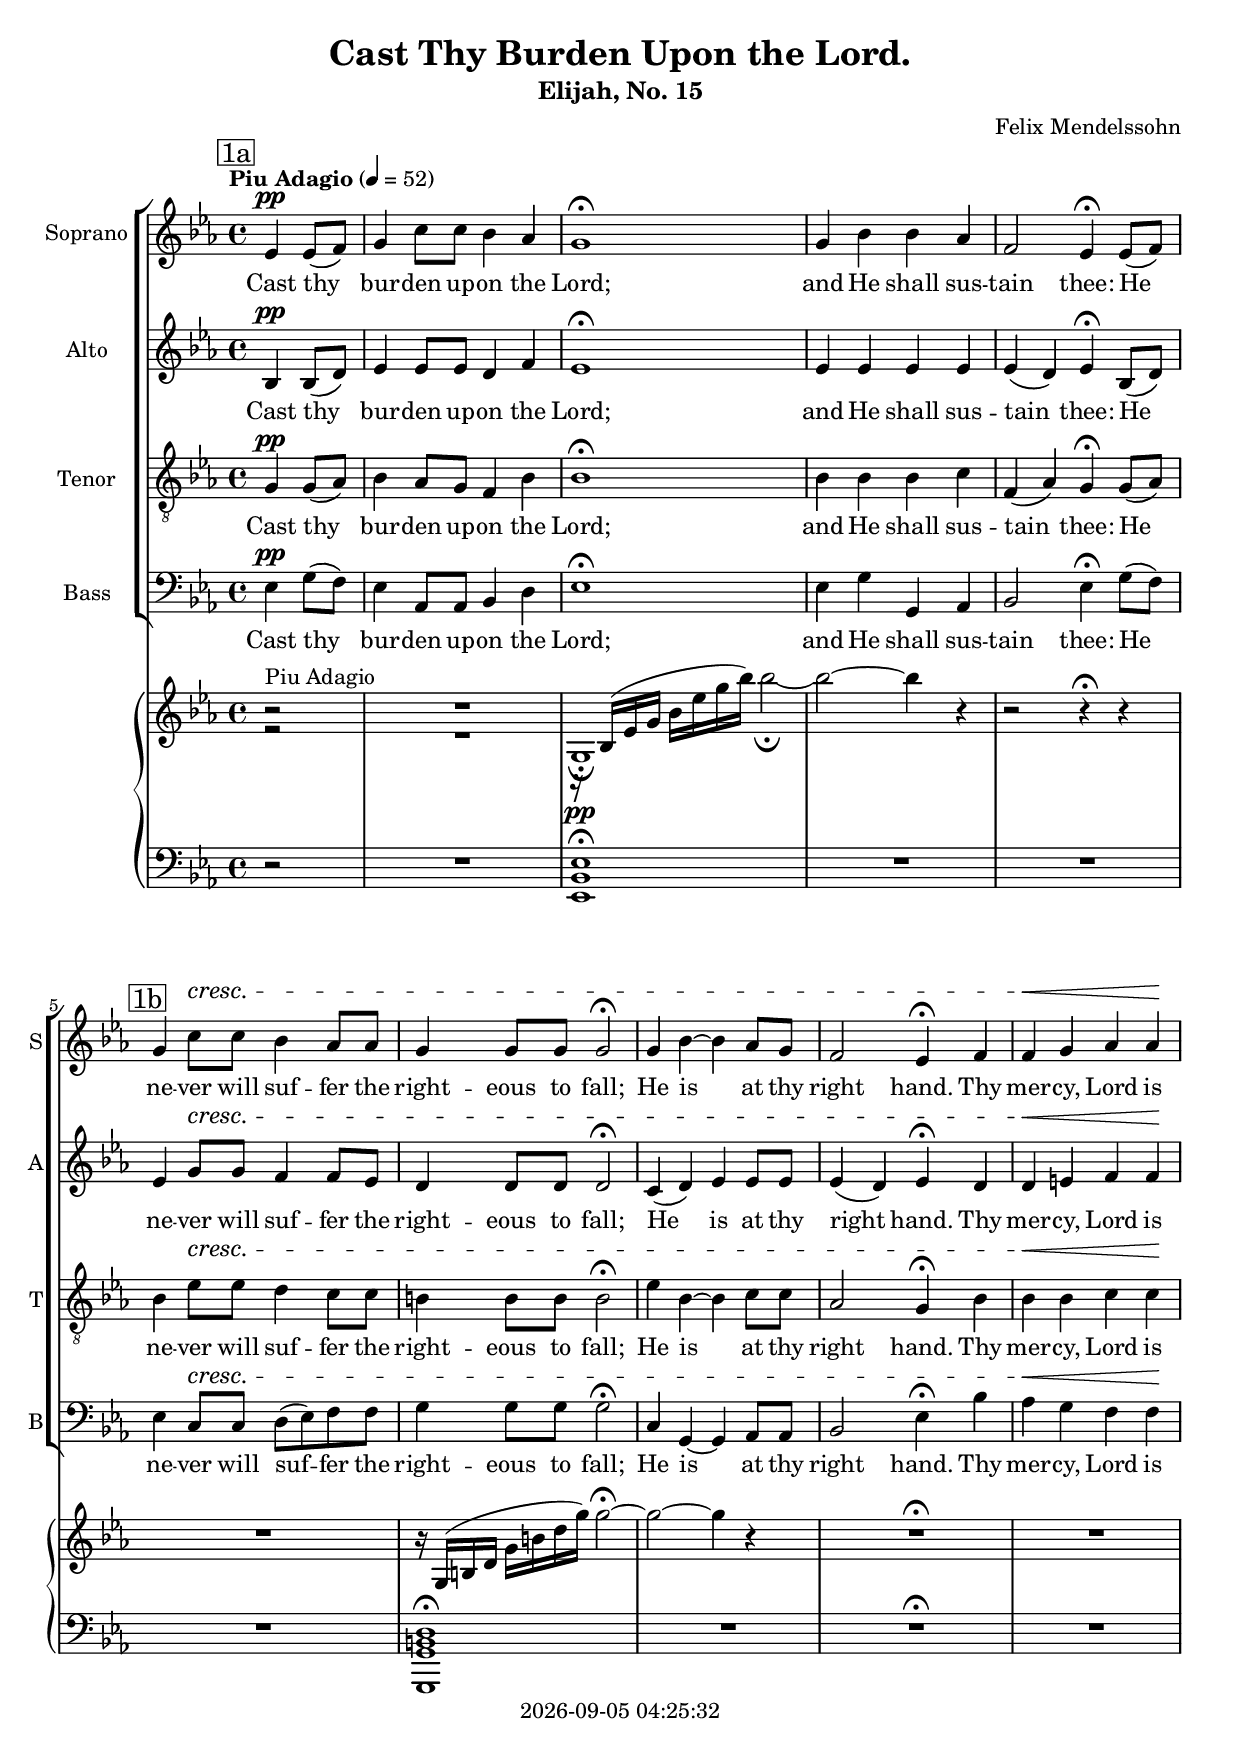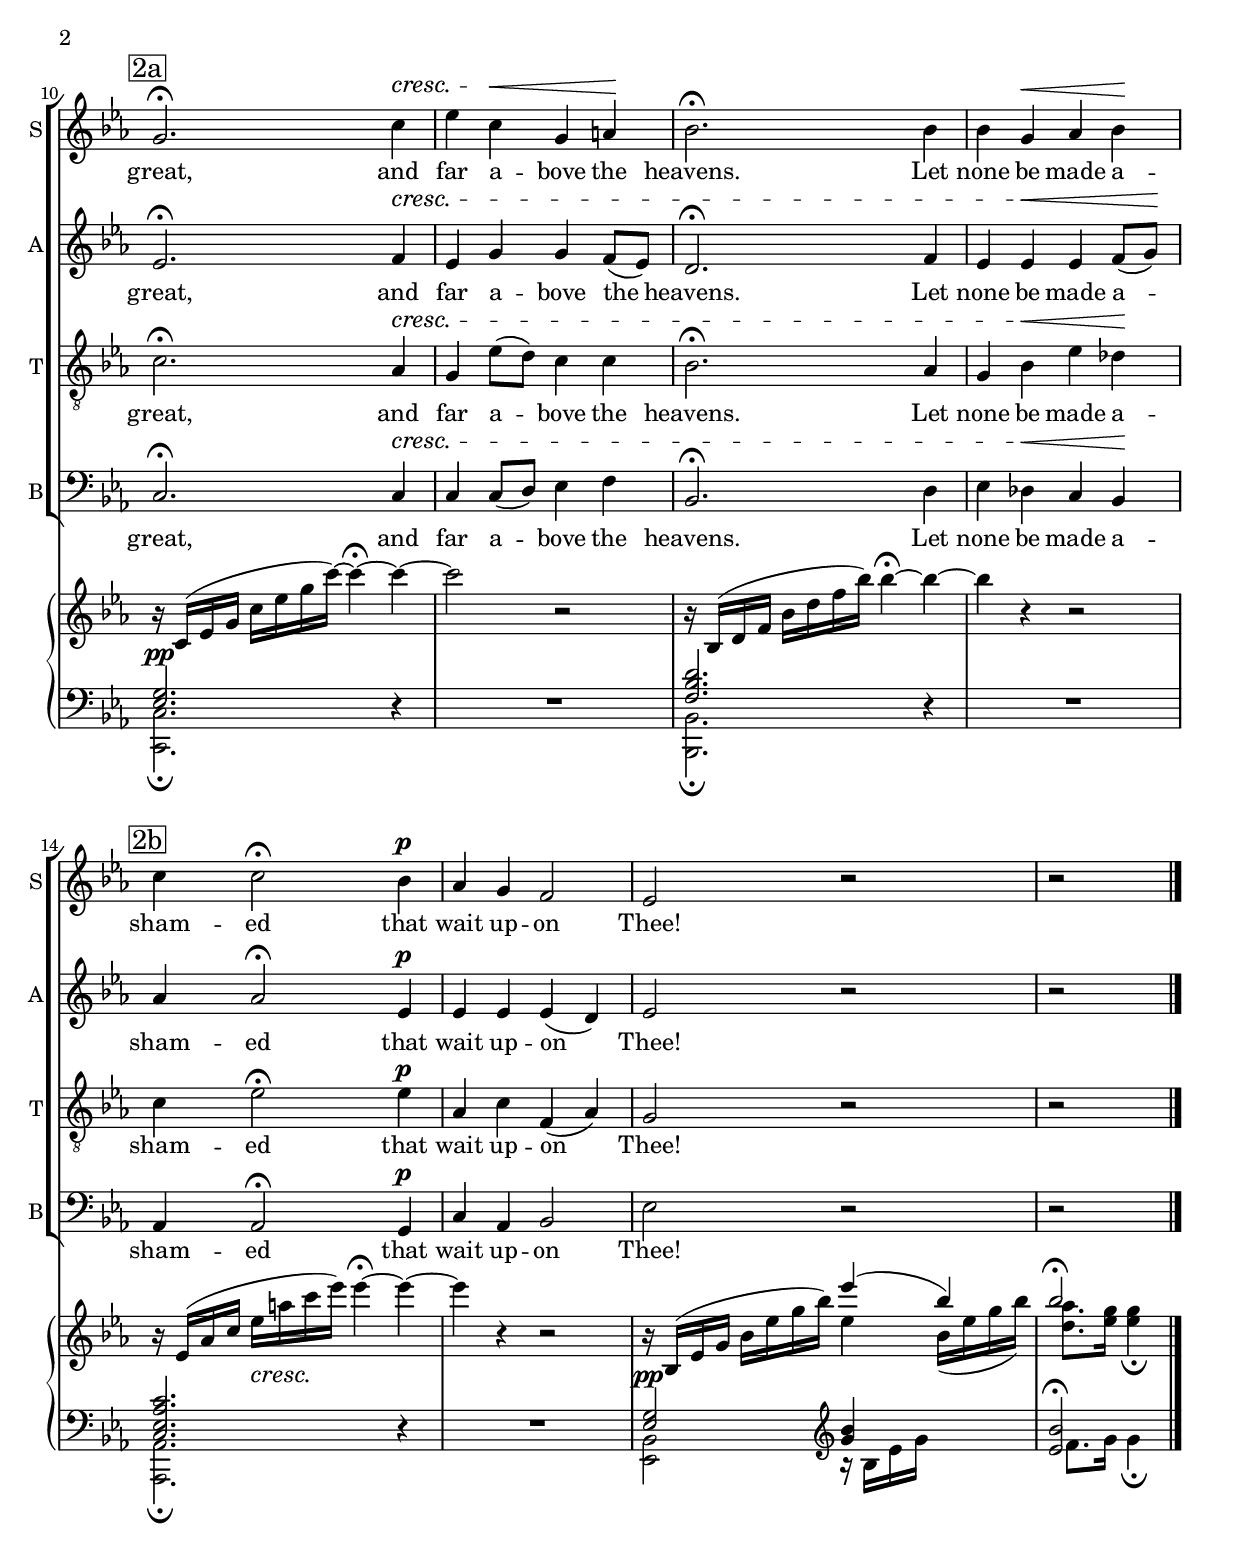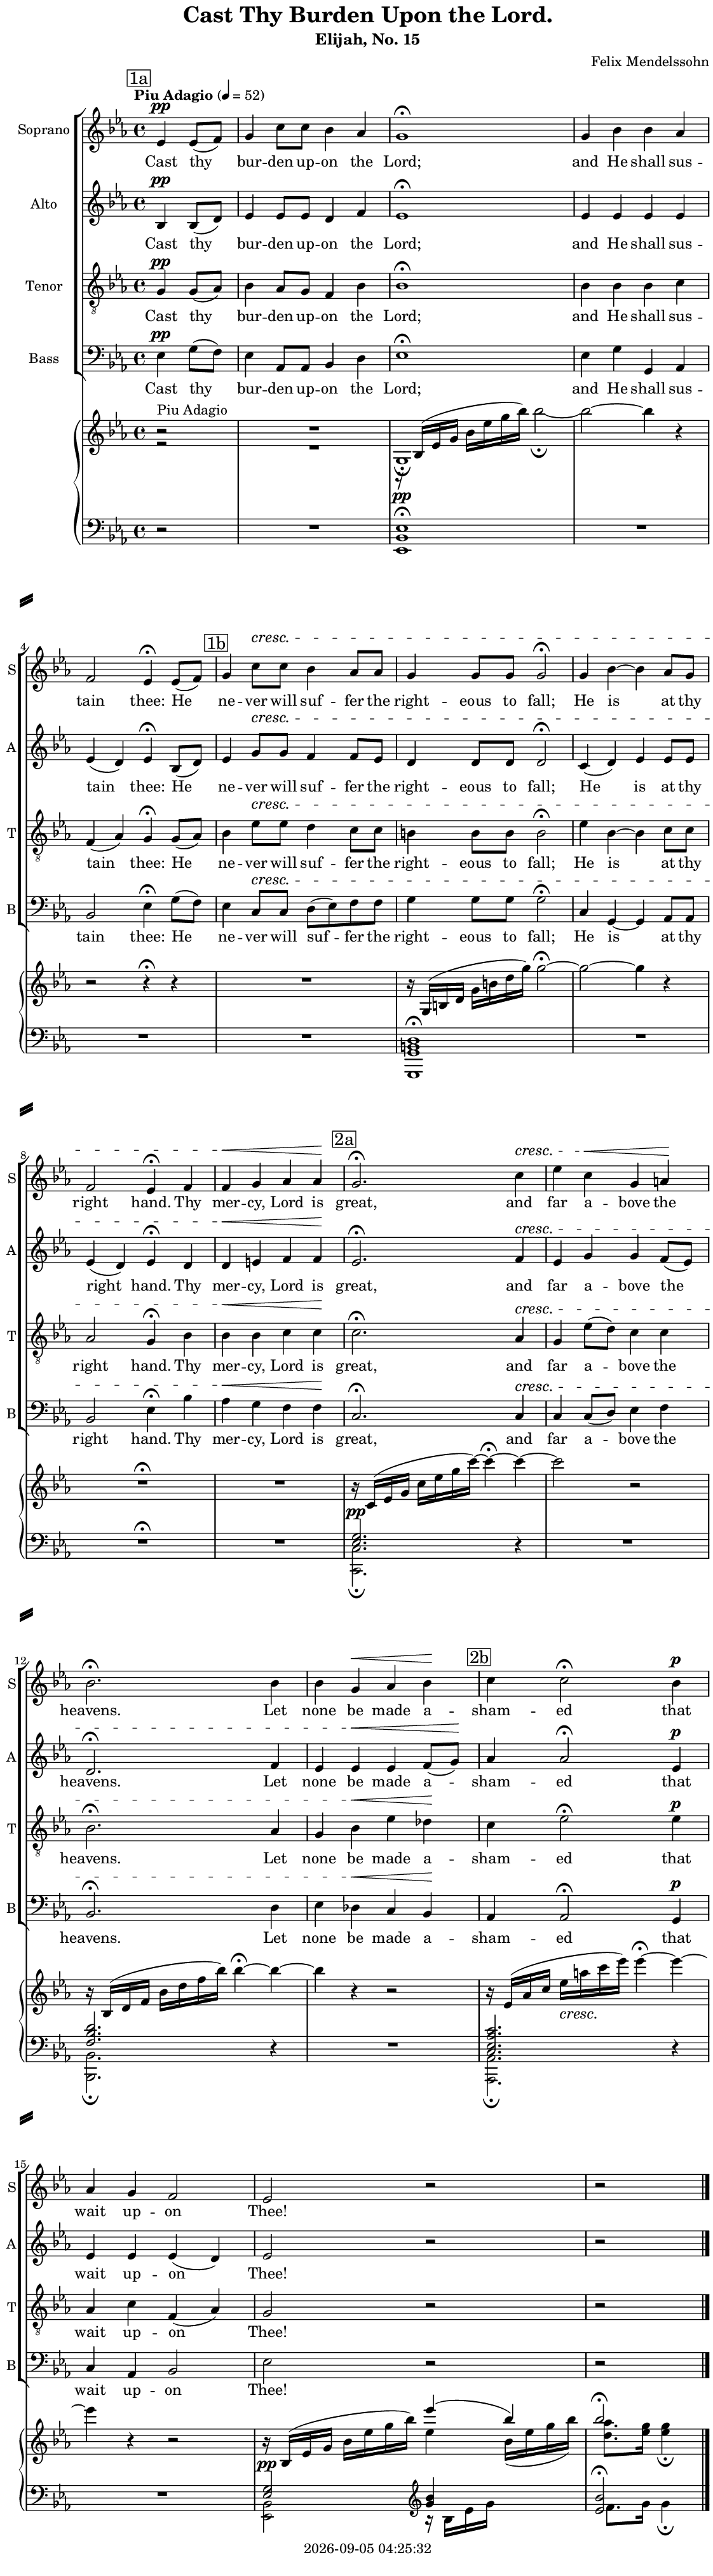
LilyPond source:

\version "2.22.0"

\include "predefined-guitar-fretboards.ly"
\include "articulate.ly"

today = #(strftime "%Y-%m-%d %H:%M:%S" (localtime (current-time)))

\header {
% centered at top
%  dedication  = "dedication"
  title       = "Cast Thy Burden Upon the Lord."
  subtitle    = "Elijah, No. 15"
%  subsubtitle = "subsubtitle"
%  instrument  = "instrument"
  
% arrangement of following lines:
%
%  poet    composer
%  meter   arranger
%  piece       opus

  composer    = "Felix Mendelssohn"
%  arranger    = "arranger"
%  opus        = "opus"

%  poet        = "poet"
%  meter       = "meter"
%  piece       = "piece"

% centered at bottom
% tagline     = "tagline" % default lilypond version
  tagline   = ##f
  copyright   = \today
}

#(set-global-staff-size 19)

global = {
  \key ees \major
  \time 4/4
  \partial 2
}

TempoTrack = {
  \tempo "Piu Adagio" 4=52
  s2
  \set Score.tempoHideNote = ##t
  s1
  s2 \tempo 4=26 s2 \tempo 4=52
  s1
  s2 \tempo 4=13 s4 \tempo 4=52 s4
  s1 % 1b
  s2 \tempo 4=26 s2 \tempo 4=52
  s1
  s2 \tempo 4=13 s4 \tempo 4=52 s4
  s1
  s2 \tempo 4=13 s4 \tempo 4=52 s4 % 2a
  s1
  s2 \tempo 4=13 s4 \tempo 4=52 s4
  s1
  s2 \tempo 4=13 s4 \tempo 4=52 s4 % 2b
  s1
  s1
  s4 \tempo 4=13 s4
}

RehearsalTrack = {
%  \set Score.currentBarNumber = #5
  \mark \markup { \box "1a" } s2 s1*4
  \mark \markup { \box "1b" }    s1*5
  \mark \markup { \box "2a" }    s1*4
  \mark \markup { \box "2b" }    s1*3 s2
}

soprano = \relative {
  \global
  ees'4^\pp 8(f)
  g4 c8 8 bes4 aes
  g1\fermata
  g4 bes bes aes
  f2 ees4\fermata 8(f)
  g4 c8^\cresc 8 bes4 aes8 8 % 1b
  g4 8 8 2\fermata
  g4 bes~4 aes8 g
  f2 ees4\fermata f
  f4^\< g aes aes\!
  g2.\fermata c4^\cresc % 2a
  ees4 c^\< g a\!
  bes2.\fermata 4
  bes4 g^\< aes bes\!
  c4 2\fermata bes4^\p % 2b
  aes4 g f2
  ees2 r
  r2
  \bar "|."
}

words = \lyricmode {
  Cast thy bur -- den up -- on the Lord;
  and He shall sus -- tain thee:
  He ne -- ver will suf -- fer the right -- eous to fall;
  He is at thy right hand.
  Thy mer -- cy, Lord is great, and far a -- bove the heavens.
  Let none be made a -- sham -- ed that wait up -- on Thee!
}

wordsMidi = \lyricmode {
  "Cast " "thy " bur "den " up "on " "the " "Lord; "
  "\nand " "He " "shall " sus "tain " "thee: "
  "\nHe " ne "ver " "will " suf "fer " "the " right "eous " "to " "fall; "
  "\nHe " "is " "at " "thy " "right " "hand. "
  "\nThy " mer "cy, " "Lord " "is " "great, " "and " "far " a "bove " "the " "heavens. "
  "\nLet " "none " "be " "made " a sham "ed " "that " "wait " up "on " "Thee! "
}

alto = \relative {
  \global
  bes4^\pp 8(d)
  ees4 8 8 d4 f
  ees1\fermata
  ees4 4 4 4
  ees4(d) ees\fermata bes8(d)
  ees4 g8^\cresc 8 f4 8 ees % 1b
  d4 8 8 2\fermata
  c4(d) ees4 8 8
  ees4(d) ees\fermata d
  d4^\< e f f\!
  ees2.\fermata f4^\cresc % 2a
  ees4 g g f8(ees)
  d2.\fermata f4
  ees4 4^\< 4 f8(g)\!
  aes4 2\fermata ees4^\p % 2b
  ees4 4 4(d)
  ees2 r
  r2
  \bar "|."
}

tenor = \relative {
  \global
  g4^\pp 8(aes)
  bes4 aes8 g f4 bes
  bes1\fermata
  bes4 4 4 c
  f,4(aes) g\fermata 8(aes)
  bes4 ees8^\cresc 8 d4 c8 8 % 1b
  b4 8 8 2\fermata
  ees4 bes~4 c8 8
  aes2 g4\fermata bes
  bes4^\< 4 c c\!
  c2.\fermata aes4^\cresc % 2a
  g4 ees'8(d) c4 4
  bes2.\fermata aes4
  g4 bes^\< ees des\!
  c4 ees2\fermata 4^\p % 2b
  aes,4 c f,(aes)
  g2 r
  r2
  \bar "|."
}

bass = \relative {
  \global
  ees4^\pp g8(f)
  ees4 aes,8 8 bes4 d
  ees1\fermata
  ees4 g g, aes
  bes2 ees4\fermata g8(f)
  ees4 c8^\cresc 8 d(ees) f f % 1b
  g4 8 8 2\fermata
  c,4 g~4 aes8 8
  bes2 ees4\fermata bes'
  aes4^\< g f f\!
  c2.\fermata 4^\cresc % 2a
  c4 8(d) ees4 f
  bes,2.\fermata d4
  ees4 des^\< c bes\!
  aes4 2\fermata g4^\p % 2b
  c4 aes bes2
  ees2 r
  r2
  \bar "|."
}

pianoRHone = \relative {
  \global \oneVoice
  r2^\markup "Piu Adagio"
  R1
  r16 \voiceOne bes(ees g \voiceTwo bes ees g bes) bes2\fermata ~ \oneVoice
  bes2~4 r
  r2 r4\fermata r
  R1 % 1b
  r16 g,,(b d g b d g) g2\fermata ~
  g2~4 r
  R1\fermata
  R1
  r16 c,,(ees g c ees g c) ~ 4\fermata ~ 4 ~ % 2a
  c2 r
  r16 bes,,(d f bes d f bes) bes4\fermata ~ 4 ~
  bes4 r r2
  r16 ees,,(aes c ees a c ees) 4\fermata ~ 4 ~ % 2b
  ees4 r r2
  r16 bes,,(ees g bes ees g bes) \voiceOne ees4(bes)
  bes2\fermata
  \bar "|."
}

pianoRHtwo = \relative {
  \global \voiceTwo
  r2
  R1
  g1\fermata
  s1*13
  s2 ees''4 bes16( ees g bes)
  <d, aes'>8. <ees g>16 q4\fermata
  \bar "|."
}

dynamicsPiano = {
  \override DynamicTextSpanner.style = #'none
  s2
  s1
  s1\pp
  s1*7
  s1\pp % 2a
  s1*3
  s4 s2.\cresc % 2b
  s1
  s1\pp
  s2
}

pianoLHone = \relative {
  \global
  r2
  R1
  <ees, bes' ees>1\fermata
  R1*3
  <g, g' b d>1\fermata % 1b+
  R1
  R1\fermata
  R1
  \voiceOne <ees'' g>2. \oneVoice r4 % 2a
  R1
  \voiceOne <f bes d>2. \oneVoice r4
  R1
  \voiceOne <c ees aes c>2. \oneVoice r4 % 2b
  R1
  \voiceOne <ees g>2 \clef treble <g' bes>4 s
  <ees bes'>2\fermata
  \bar "|."
}

pianoLHtwo = \relative {
  \global \voiceTwo
  s2
  s1*9
  <c, c'>2.\fermata s4 % 2a
  s1
  <bes bes'>2.\fermata s4
  s1
  <aes aes'>2.\fermata s4 % 2b
  s1
  <ees' bes'>2 \clef treble r16 bes'' ees g s4
  f8. g16 4\fermata
  \bar "|."
}

\book {
  \bookOutputSuffix "single"
  \score {
    <<
      <<
        \new ChoirStaff <<
                                % Single soprano staff
          \new Staff = soprano \with {
            instrumentName = #"Soprano"
            shortInstrumentName = #"S"
            midiInstrument = "choir aahs"
          }
          <<
            \new Voice \TempoTrack
            \new Voice \RehearsalTrack
            \new Voice \soprano
            \addlyrics \words
          >>
                                % Single alto staff
          \new Staff = alto \with {
            instrumentName = #"Alto"
            shortInstrumentName = #"A"
            midiInstrument = "choir aahs"
          }
          <<
            \new Voice \alto
            \addlyrics \words
          >>
                                % Single tenor staff
          \new Staff = tenor \with {
            instrumentName = #"Tenor"
            shortInstrumentName = #"T"
            midiInstrument = "choir aahs"
          }
          <<
            \clef "treble_8"
            \new Voice \tenor
            \addlyrics \words
          >>
                                % Single bass staff
          \new Staff = bass \with {
            instrumentName = #"Bass"
            shortInstrumentName = #"B"
            midiInstrument = "choir aahs"
          }
          <<
            \clef "bass"
            \new Voice \bass
            \addlyrics \words
          >>
        >>
        \new PianoStaff = piano <<
          \new Staff = pianorh \with {
            midiInstrument = "church organ"
          }
          <<
            \new Voice \pianoRHone
            \new Voice \pianoRHtwo
          >>
          \new Dynamics \dynamicsPiano
          \new Staff = pianolh \with {
            midiInstrument = "church organ"
          }
          <<
            \clef "bass"
            \new Voice \pianoLHone
            \new Voice \pianoLHtwo
          >>
        >>
      >>
    >>
    \layout {
      indent = 1.5\cm
      \pointAndClickOff
      \context {
        \Staff \RemoveAllEmptyStaves
      }
    }
  }
}

\book {
  \bookOutputSuffix "singlepage"
  \paper {
    top-margin = 0
    left-margin = 7
    right-margin = 1
    paper-width = 190\mm
    page-breaking = #ly:one-page-breaking
    system-system-spacing.basic-distance = #22
    system-separator-markup = \slashSeparator
  }
  \score {
    <<
      <<
        \new ChoirStaff <<
                                % Single soprano staff
          \new Staff = soprano \with {
            instrumentName = #"Soprano"
            shortInstrumentName = #"S"
            midiInstrument = "choir aahs"
          }
          <<
            \new Voice \TempoTrack
            \new Voice \RehearsalTrack
            \new Voice \soprano
            \addlyrics \words
          >>
                                % Single alto staff
          \new Staff = alto \with {
            instrumentName = #"Alto"
            shortInstrumentName = #"A"
            midiInstrument = "choir aahs"
          }
          <<
            \new Voice \alto
            \addlyrics \words
          >>
                                % Single tenor staff
          \new Staff = tenor \with {
            instrumentName = #"Tenor"
            shortInstrumentName = #"T"
            midiInstrument = "choir aahs"
          }
          <<
            \clef "treble_8"
            \new Voice \tenor
            \addlyrics \words
          >>
                                % Single bass staff
          \new Staff = bass \with {
            instrumentName = #"Bass"
            shortInstrumentName = #"B"
            midiInstrument = "choir aahs"
          }
          <<
            \clef "bass"
            \new Voice \bass
            \addlyrics \words
          >>
        >>
        \new PianoStaff = piano <<
          \new Staff = pianorh \with {
            midiInstrument = "church organ"
          }
          <<
            \new Voice \pianoRHone
            \new Voice \pianoRHtwo
          >>
          \new Dynamics \dynamicsPiano
          \new Staff = pianolh \with {
            midiInstrument = "church organ"
          }
          <<
            \clef "bass"
            \new Voice \pianoLHone
            \new Voice \pianoLHtwo
          >>
        >>
      >>
    >>
    \layout {
      indent = 1.5\cm
      \pointAndClickOff
      \context {
        \Staff \RemoveAllEmptyStaves
      }
    }
  }
}

\book {
  \bookOutputSuffix "midi"
  \score {
%   \articulate
    <<
      <<
        \new ChoirStaff <<
                                % Single soprano staff
          \new Staff = soprano \with {
            instrumentName = #"Soprano"
            shortInstrumentName = #"S"
            midiInstrument = "choir aahs"
          }
          <<
            \new Voice \TempoTrack
            \new Voice \RehearsalTrack
            \new Voice \soprano
            \addlyrics \wordsMidi
          >>
                                % Single alto staff
          \new Staff = alto \with {
            instrumentName = #"Alto"
            shortInstrumentName = #"A"
            midiInstrument = "choir aahs"
          }
          <<
            \new Voice \alto
          >>
                                % Single tenor staff
          \new Staff = tenor \with {
            instrumentName = #"Tenor"
            shortInstrumentName = #"T"
            midiInstrument = "choir aahs"
          }
          <<
            \clef "treble_8"
            \new Voice \tenor
          >>
                                % Single bass staff
          \new Staff = bass \with {
            instrumentName = #"Bass"
            shortInstrumentName = #"B"
            midiInstrument = "choir aahs"
          }
          <<
            \clef "bass"
            \new Voice \bass
          >>
        >>
        \new PianoStaff = piano <<
          \new Staff = pianorh \with {
            midiInstrument = "church organ"
          }
          <<
            \new Voice \pianoRHone
            \new Voice \pianoRHtwo
          >>
          \new Dynamics \dynamicsPiano
          \new Staff = pianolh \with {
            midiInstrument = "church organ"
          }
          <<
            \clef "bass"
            \new Voice \pianoLHone
            \new Voice \pianoLHtwo
          >>
        >>
      >>
    >>
    \midi {}
  }
}
